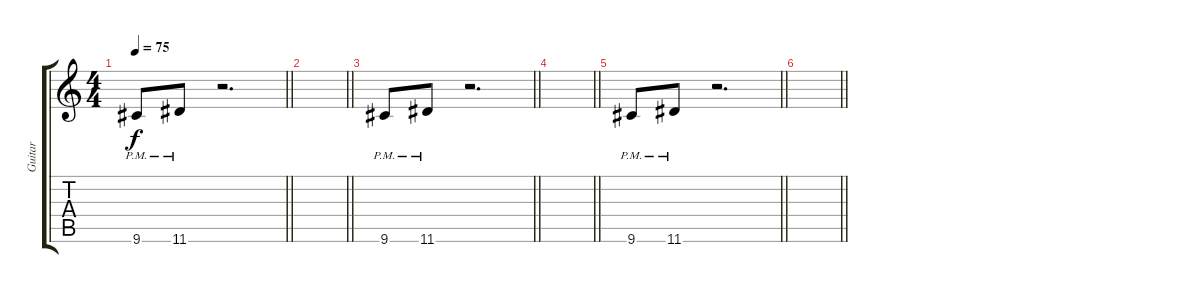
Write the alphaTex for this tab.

\track ("Guitar" "Guitar") {instrument electricguitarclean}
\staff {score tabs}
\tuning (E4 B3 G3 D3 A2 E2) {hide}
\ts (4 4)
\tempo 75
\clef g2
\barLineRight lightlight
\ks c
9.6{pm}.8{dy f} 11.6{pm}.8 r.2{d} |
\barLineRight lightlight
|
\barLineRight lightlight
9.6{pm}.8 11.6{pm}.8 r.2{d} |
\barLineRight lightlight
|
\barLineRight lightlight
9.6{pm}.8 11.6{pm}.8 r.2{d} |
\barLineRight lightlight
